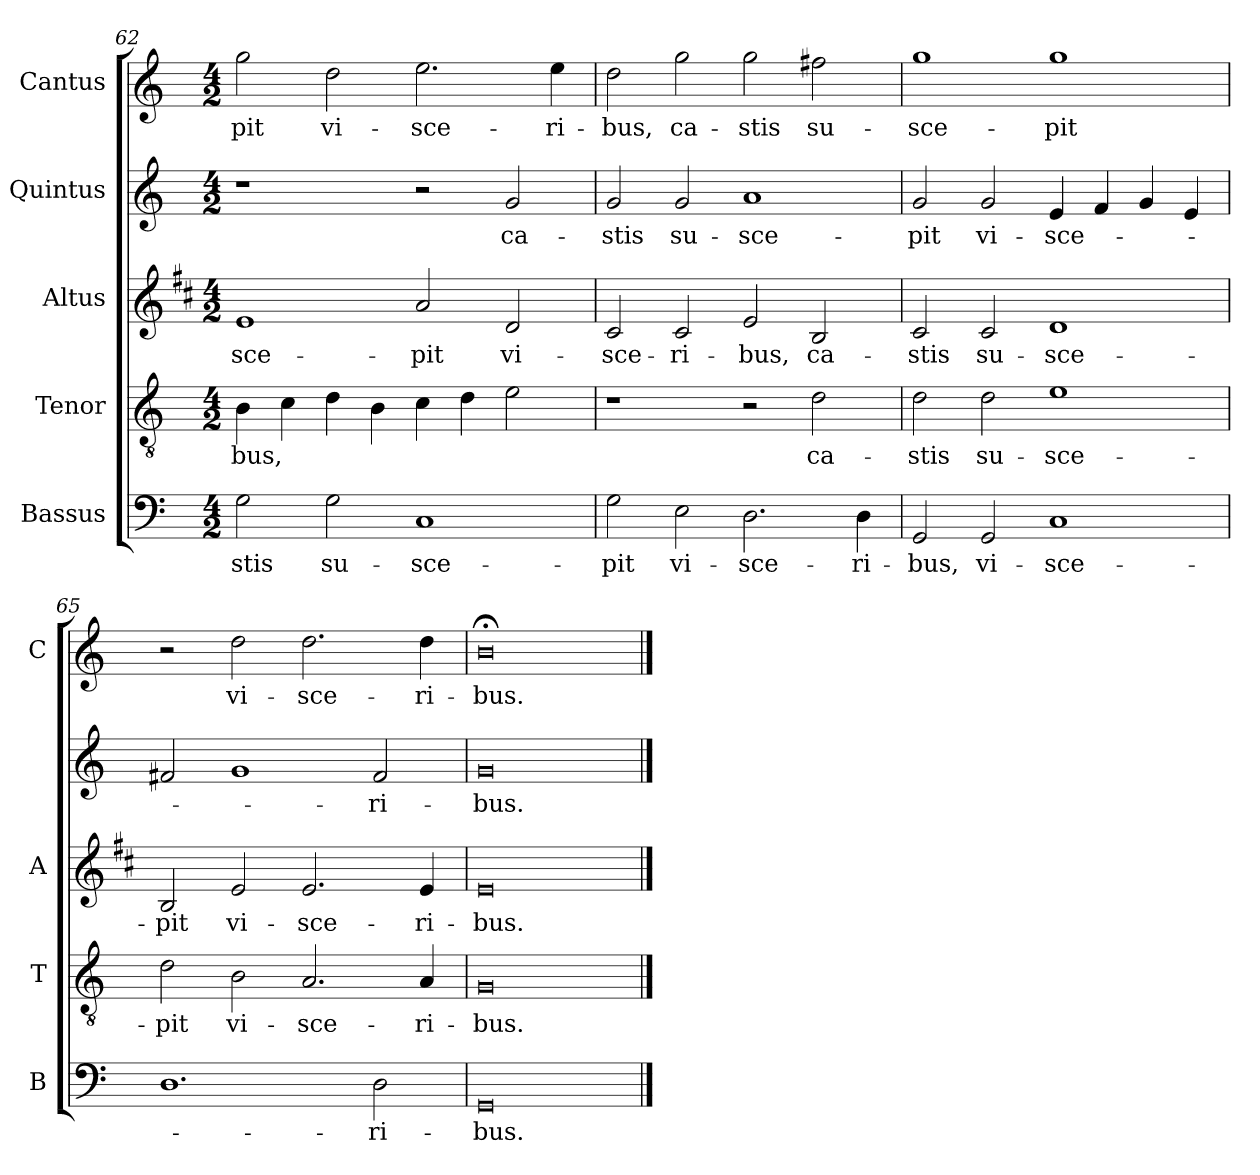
**kern	**text	**kern	**text	**kern	**text	**kern	**text	**kern	**text
*part5	*part5	*part4	*part4	*part3	*part3	*part2	*part2	*part1	*part1
*staff5	*staff5	*staff4	*staff4	*staff3	*staff3	*staff2	*staff2	*staff1	*staff1
*I"Bassus	*	*I"Tenor	*	*I"Altus	*	*I"Quintus	*	*I"Cantus	*
*I'B	*	*I'T	*	*I'A	*	*	*	*I'C	*
*clefF4	*	*clefGv2	*	*clefG2	*	*clefG2	*	*clefG2	*
*	*	*	*	*ITrd1c2	*	*	*	*	*
*k[]	*	*k[]	*	*k[]	*	*k[]	*	*k[]	*
*C:	*	*C:	*	*C:	*	*C:	*	*C:	*
*M4/2	*	*M4/2	*	*M4/2	*	*M4/2	*	*M4/2	*
=62	=62	=62	=62	=62	=62	=62	=62	=62	=62
!	!LO:LY:b	!	!LO:LY:b	!	!LO:LY:b	!	!	!	!LO:LY:b
2G\	-stis	4B\	-bus,	1d	-sce-	1r	.	2gg\	-pit
.	.	4c\	.	.	.	.	.	.	.
!	!LO:LY:b	!	!	!	!	!	!	!	!LO:LY:b
2G\	su-	4d\	.	.	.	.	.	2dd\	vi-
.	.	4B\	.	.	.	.	.	.	.
!	!LO:LY:b	!	!	!	!LO:LY:b	!	!	!	!LO:LY:b
1C	-sce-	4c\	.	2g/	-pit	2r	.	2.ee\	-sce-
.	.	4d\	.	.	.	.	.	.	.
!	!	!	!	!	!LO:LY:b	!	!LO:LY:b	!	!
.	.	2e\	.	2c/	vi-	2g/	ca-	.	.
!	!	!	!	!	!	!	!	!	!LO:LY:b
.	.	.	.	.	.	.	.	4ee\	-ri-
=63	=63	=63	=63	=63	=63	=63	=63	=63	=63
!	!LO:LY:b	!	!	!	!LO:LY:b	!	!LO:LY:b	!	!LO:LY:b
2G\	-pit	1r	.	2B/	-sce-	2g/	-stis	2dd\	-bus,
!	!LO:LY:b	!	!	!	!LO:LY:b	!	!LO:LY:b	!	!LO:LY:b
2E\	vi-	.	.	2B/	-ri-	2g/	su-	2gg\	ca-
!	!LO:LY:b	!	!	!	!LO:LY:b	!	!LO:LY:b	!	!LO:LY:b
2.D\	-sce-	2r	.	2d/	-bus,	1a	-sce-	2gg\	-stis
!	!	!	!LO:LY:b	!	!LO:LY:b	!	!	!	!LO:LY:b
.	.	2d\	ca-	2A/	ca-	.	.	2ff#X\	su-
!	!LO:LY:b	!	!	!	!	!	!	!	!
4D\	-ri-	.	.	.	.	.	.	.	.
=64	=64	=64	=64	=64	=64	=64	=64	=64	=64
!	!LO:LY:b	!	!LO:LY:b	!	!LO:LY:b	!	!LO:LY:b	!	!LO:LY:b
2GG/	-bus,	2d\	-stis	2B/	-stis	2g/	-pit	1gg	-sce-
!	!LO:LY:b	!	!LO:LY:b	!	!LO:LY:b	!	!LO:LY:b	!	!
2GG/	vi-	2d\	su-	2B/	su-	2g/	vi-	.	.
!	!LO:LY:b	!	!LO:LY:b	!	!LO:LY:b	!	!LO:LY:b	!	!LO:LY:b
1C	-sce-	1e	-sce-	1c	-sce-	4e/	-sce-	1gg	-pit
.	.	.	.	.	.	4f/	.	.	.
.	.	.	.	.	.	4g/	.	.	.
.	.	.	.	.	.	4e/	.	.	.
=65	=65	=65	=65	=65	=65	=65	=65	=65	=65
!	!	!	!LO:LY:b	!	!LO:LY:b	!	!	!	!
1.D	.	2d\	-pit	2A/	-pit	2f#X/	.	2r	.
!	!	!	!LO:LY:b	!	!LO:LY:b	!	!	!	!LO:LY:b
.	.	2B\	vi-	2d/	vi-	1g	.	2dd\	vi-
!	!	!	!LO:LY:b	!	!LO:LY:b	!	!	!	!LO:LY:b
.	.	2.A/	-sce-	2.d/	-sce-	.	.	2.dd\	-sce-
!	!LO:LY:b	!	!	!	!	!	!LO:LY:b	!	!
2D\	-ri-	.	.	.	.	2f#/	-ri-	.	.
!	!	!	!LO:LY:b	!	!LO:LY:b	!	!	!	!LO:LY:b
.	.	4A/	-ri-	4d/	-ri-	.	.	4dd\	-ri-
=66	=66	=66	=66	=66	=66	=66	=66	=66	=66
!	!LO:LY:b	!	!LO:LY:b	!	!LO:LY:b	!	!LO:LY:b	!	!LO:LY:b
0GG	-bus.	0G	-bus.	0d	-bus.	0g	-bus.	0b;<	-bus.
==	==	==	==	==	==	==	==	==	==
*-	*-	*-	*-	*-	*-	*-	*-	*-	*-
